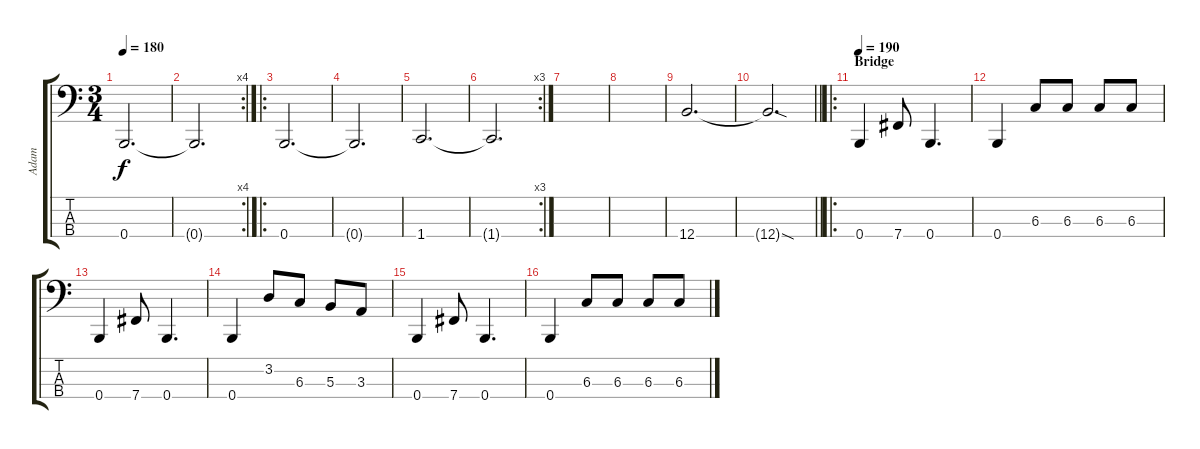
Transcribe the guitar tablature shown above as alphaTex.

\track ("Adam" "Adam") {instrument electricbassfinger}
\staff {score tabs}
\tuning (E2 B1 Gb1 B0) {hide}
\ts (3 4)
\tempo 180
\clef f4
\ks c
0.4{t}.2{d dy f} |
\rc 4
0.4{t}.2{d} |
\ro
0.4.2{d} |
0.4{t}.2{d} |
1.4.2{d} |
\rc 3
1.4{t}.2{d} |
|
|
12.4.2{d} |
\barLineRight lightlight
12.4{sod t}.2{d} |
\ro
\section ("" "Bridge")
\tempo 190
0.4.4 7.4.8 0.4.4{d} |
0.4.4 6.3.8 6.3.8 6.3.8 6.3.8 |
0.4.4 7.4.8 0.4.4{d} |
0.4.4 3.2.8 6.3.8 5.3.8 3.3.8 |
0.4.4 7.4.8 0.4.4{d} |
0.4.4 6.3.8 6.3.8 6.3.8 6.3.8
